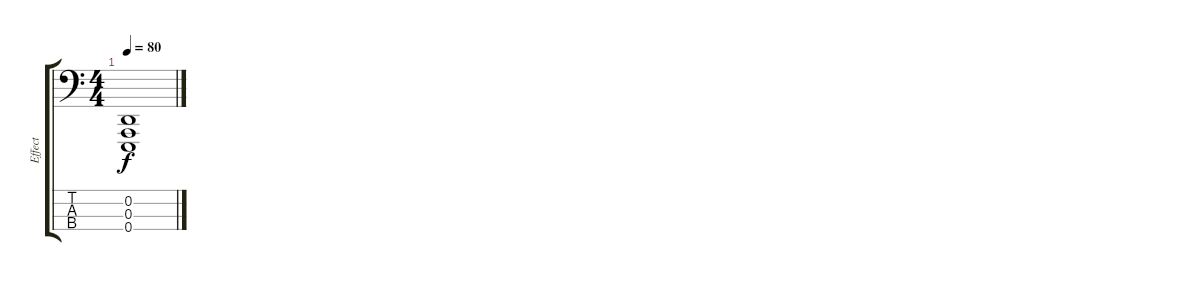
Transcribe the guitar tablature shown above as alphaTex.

\track ("Effect" "Effect") {instrument seashore}
\staff {score tabs}
\tuning (G2 D2 A1 E1) {hide}
\ts (4 4)
\tempo 80
\clef f4
\ks c
(0.2{t} 0.3{t} 0.4{t}).1{dy f}
